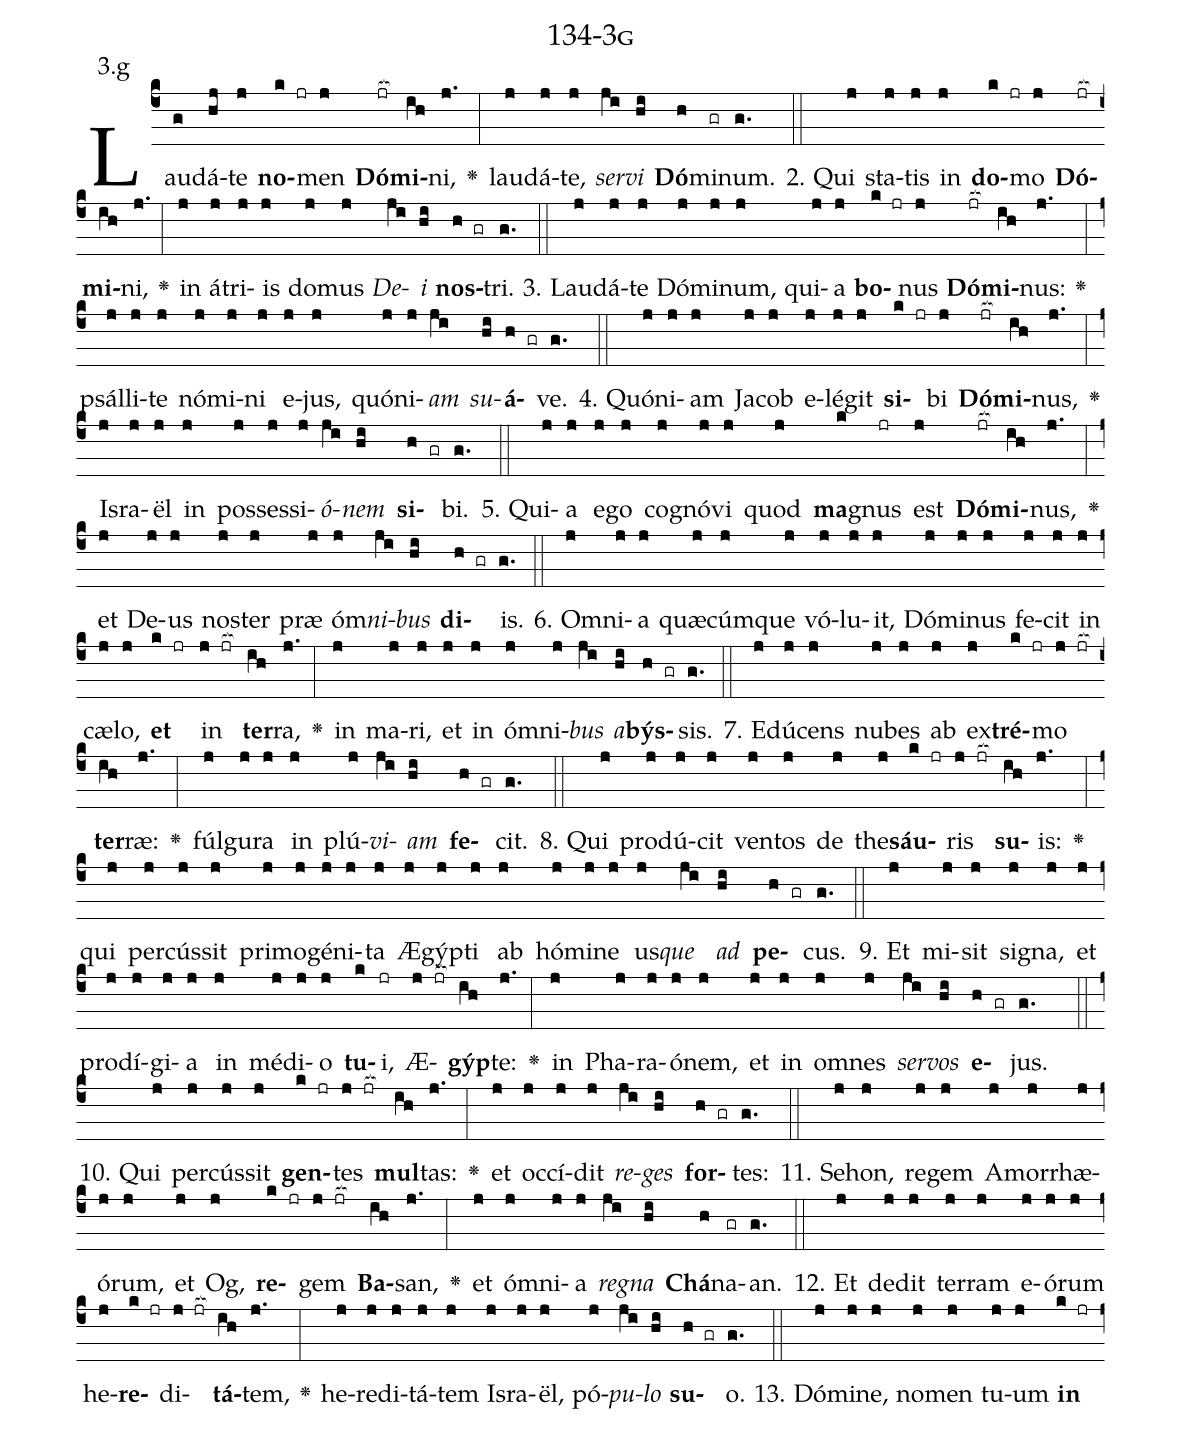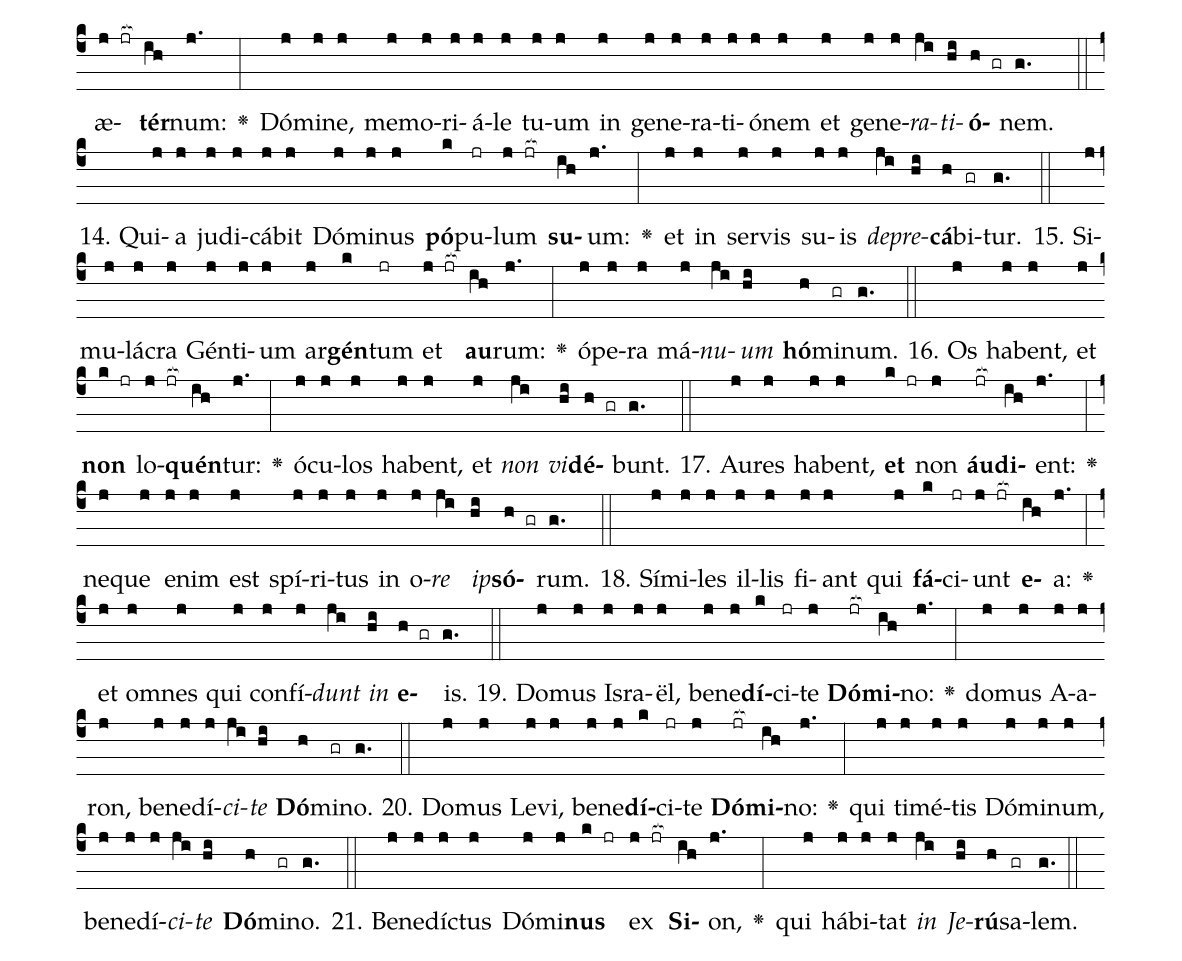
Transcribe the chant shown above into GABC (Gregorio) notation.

name: 134-3g;
annotation: 3.g;
%%
(c4)Lau(g)dá(hj)te(j) <b>no</b>(k jr)men(j) <b>Dó</b>(jr[ocb:1{])<b>mi</b>(ih[ocb:0}])ni,(j.) <v>\greheightstar</v>(:) lau(j)dá(j)te,(j) <i>ser</i>(ji)<i>vi</i>(hi) <b>Dó</b>(h)mi(gr)num.(g.) (::)
2. Qui(j) sta(j)tis(j) in(j) <b>do</b>(k jr)mo(j) <b>Dó</b>(jr[ocb:1{])<b>mi</b>(ih[ocb:0}])ni,(j.) <v>\greheightstar</v>(:) in(j) á(j)tri(j)is(j) do(j)mus(j) <i>De</i>(ji)<i>i</i>(hi) <b>nos</b>(h gr)tri.(g.) (::)
3. Lau(j)dá(j)te(j) Dó(j)mi(j)num,(j) qui(j)a(j) <b>bo</b>(k jr)nus(j) <b>Dó</b>(jr[ocb:1{])<b>mi</b>(ih[ocb:0}])nus:(j.) <v>\greheightstar</v>(:) psál(j)li(j)te(j) nó(j)mi(j)ni(j) e(j)jus,(j) quón(j)i(j)<i>am</i>(ji) <i>su</i>(hi)<b>á</b>(h gr)ve.(g.) (::)
4. Quón(j)i(j)am(j) Ja(j)cob(j) e(j)lé(j)git(j) <b>si</b>(k jr)bi(j) <b>Dó</b>(jr[ocb:1{])<b>mi</b>(ih[ocb:0}])nus,(j.) <v>\greheightstar</v>(:) Is(j)ra(j)ël(j) in(j) pos(j)ses(j)si(j)<i>ó</i>(ji)<i>nem</i>(hi) <b>si</b>(h gr)bi.(g.) (::)
5. Qui(j)a(j) e(j)go(j) co(j)gnó(j)vi(j) quod(j) <b>ma</b>(k)gnus(jr) est(j) <b>Dó</b>(jr[ocb:1{])<b>mi</b>(ih[ocb:0}])nus,(j.) <v>\greheightstar</v>(:) et(j) De(j)us(j) nos(j)ter(j) præ(j) óm(j)<i>ni</i>(ji)<i>bus</i>(hi) <b>di</b>(h gr)is.(g.) (::)
6. Om(j)ni(j)a(j) quæ(j)cúm(j)que(j) vó(j)lu(j)it,(j) Dó(j)mi(j)nus(j) fe(j)cit(j) in(j) cæ(j)lo,(j) <b>et</b>(k jr) in(j jr[ocb:1{]) <b>ter</b>(ih[ocb:0}])ra,(j.) <v>\greheightstar</v>(:) in(j) ma(j)ri,(j) et(j) in(j) óm(j)ni(j)<i>bus</i>(ji) <i>a</i>(hi)<b>býs</b>(h gr)sis.(g.) (::)
7. E(j)dú(j)cens(j) nu(j)bes(j) ab(j) ex(j)<b>tré</b>(k jr)mo(j jr[ocb:1{]) <b>ter</b>(ih[ocb:0}])ræ:(j.) <v>\greheightstar</v>(:) fúl(j)gu(j)ra(j) in(j) plú(j)<i>vi</i>(ji)<i>am</i>(hi) <b>fe</b>(h gr)cit.(g.) (::)
8. Qui(j) pro(j)dú(j)cit(j) ven(j)tos(j) de(j) the(j)<b>sáu</b>(k jr)ris(j jr[ocb:1{]) <b>su</b>(ih[ocb:0}])is:(j.) <v>\greheightstar</v>(:) qui(j) per(j)cús(j)sit(j) pri(j)mo(j)gé(j)ni(j)ta(j) Æ(j)gýp(j)ti(j) ab(j) hó(j)mi(j)ne(j) us(j)<i>que</i>(ji) <i>ad</i>(hi) <b>pe</b>(h gr)cus.(g.) (::)
9. Et(j) mi(j)sit(j) si(j)gna,(j) et(j) prod(j)í(j)gi(j)a(j) in(j) mé(j)di(j)o(j) <b>tu</b>(k)i,(jr) Æ(j jr[ocb:1{])<b>gýp</b>(ih[ocb:0}])te:(j.) <v>\greheightstar</v>(:) in(j) Pha(j)ra(j)ó(j)nem,(j) et(j) in(j) om(j)nes(j) <i>ser</i>(ji)<i>vos</i>(hi) <b>e</b>(h gr)jus.(g.) (::)
10. Qui(j) per(j)cús(j)sit(j) <b>gen</b>(k jr)tes(j jr[ocb:1{]) <b>mul</b>(ih[ocb:0}])tas:(j.) <v>\greheightstar</v>(:) et(j) oc(j)cí(j)dit(j) <i>re</i>(ji)<i>ges</i>(hi) <b>for</b>(h gr)tes:(g.) (::)
11. Se(j)hon,(j) re(j)gem(j) A(j)mor(j)rhæ(j)ó(j)rum,(j) et(j) Og,(j) <b>re</b>(k jr)gem(j jr[ocb:1{]) <b>Ba</b>(ih[ocb:0}])san,(j.) <v>\greheightstar</v>(:) et(j) óm(j)ni(j)a(j) <i>re</i>(ji)<i>gna</i>(hi) <b>Chá</b>(h)na(gr)an.(g.) (::)
12. Et(j) de(j)dit(j) ter(j)ram(j) e(j)ó(j)rum(j) he(j)<b>re</b>(k jr)di(j jr[ocb:1{])<b>tá</b>(ih[ocb:0}])tem,(j.) <v>\greheightstar</v>(:) he(j)re(j)di(j)tá(j)tem(j) Is(j)ra(j)ël,(j) pó(j)<i>pu</i>(ji)<i>lo</i>(hi) <b>su</b>(h gr)o.(g.) (::)
13. Dó(j)mi(j)ne,(j) no(j)men(j) tu(j)um(j) <b>in</b>(k jr) æ(j jr[ocb:1{])<b>tér</b>(ih[ocb:0}])num:(j.) <v>\greheightstar</v>(:) Dó(j)mi(j)ne,(j) me(j)mo(j)ri(j)á(j)le(j) tu(j)um(j) in(j) ge(j)ne(j)ra(j)ti(j)ó(j)nem(j) et(j) ge(j)ne(j)<i>ra</i>(ji)<i>ti</i>(hi)<b>ó</b>(h gr)nem.(g.) (::)
14. Qui(j)a(j) ju(j)di(j)cá(j)bit(j) Dó(j)mi(j)nus(j) <b>pó</b>(k)pu(jr)lum(j jr[ocb:1{]) <b>su</b>(ih[ocb:0}])um:(j.) <v>\greheightstar</v>(:) et(j) in(j) ser(j)vis(j) su(j)is(j) <i>de</i>(ji)<i>pre</i>(hi)<b>cá</b>(h)bi(gr)tur.(g.) (::)
15. Si(j)mu(j)lá(j)cra(j) Gén(j)ti(j)um(j) ar(j)<b>gén</b>(k)tum(jr) et(j jr[ocb:1{]) <b>au</b>(ih[ocb:0}])rum:(j.) <v>\greheightstar</v>(:) ó(j)pe(j)ra(j) má(j)<i>nu</i>(ji)<i>um</i>(hi) <b>hó</b>(h)mi(gr)num.(g.) (::)
16. Os(j) ha(j)bent,(j) et(j) <b>non</b>(k jr) lo(j jr[ocb:1{])<b>quén</b>(ih[ocb:0}])tur:(j.) <v>\greheightstar</v>(:) ó(j)cu(j)los(j) ha(j)bent,(j) et(j) <i>non</i>(ji) <i>vi</i>(hi)<b>dé</b>(h gr)bunt.(g.) (::)
17. Au(j)res(j) ha(j)bent,(j) <b>et</b>(k jr) non(j) <b>áu</b>(jr[ocb:1{])<b>di</b>(ih[ocb:0}])ent:(j.) <v>\greheightstar</v>(:) ne(j)que(j) e(j)nim(j) est(j) spí(j)ri(j)tus(j) in(j) o(j)<i>re</i>(ji) <i>ip</i>(hi)<b>só</b>(h gr)rum.(g.) (::)
18. Sí(j)mi(j)les(j) il(j)lis(j) fi(j)ant(j) qui(j) <b>fá</b>(k)ci(jr)unt(j jr[ocb:1{]) <b>e</b>(ih[ocb:0}])a:(j.) <v>\greheightstar</v>(:) et(j) om(j)nes(j) qui(j) con(j)fí(j)<i>dunt</i>(ji) <i>in</i>(hi) <b>e</b>(h gr)is.(g.) (::)
19. Do(j)mus(j) Is(j)ra(j)ël,(j) be(j)ne(j)<b>dí</b>(k)ci(jr)te(j) <b>Dó</b>(jr[ocb:1{])<b>mi</b>(ih[ocb:0}])no:(j.) <v>\greheightstar</v>(:) do(j)mus(j) A(j)a(j)ron,(j) be(j)ne(j)dí(j)<i>ci</i>(ji)<i>te</i>(hi) <b>Dó</b>(h)mi(gr)no.(g.) (::)
20. Do(j)mus(j) Le(j)vi,(j) be(j)ne(j)<b>dí</b>(k)ci(jr)te(j) <b>Dó</b>(jr[ocb:1{])<b>mi</b>(ih[ocb:0}])no:(j.) <v>\greheightstar</v>(:) qui(j) ti(j)mé(j)tis(j) Dó(j)mi(j)num,(j) be(j)ne(j)dí(j)<i>ci</i>(ji)<i>te</i>(hi) <b>Dó</b>(h)mi(gr)no.(g.) (::)
21. Be(j)ne(j)díc(j)tus(j) Dó(j)mi(j)<b>nus</b>(k jr) ex(j jr[ocb:1{]) <b>Si</b>(ih[ocb:0}])on,(j.) <v>\greheightstar</v>(:) qui(j) há(j)bi(j)tat(j) <i>in</i>(ji) <i>Je</i>(hi)<b>rú</b>(h)sa(gr)lem.(g.) (::)
